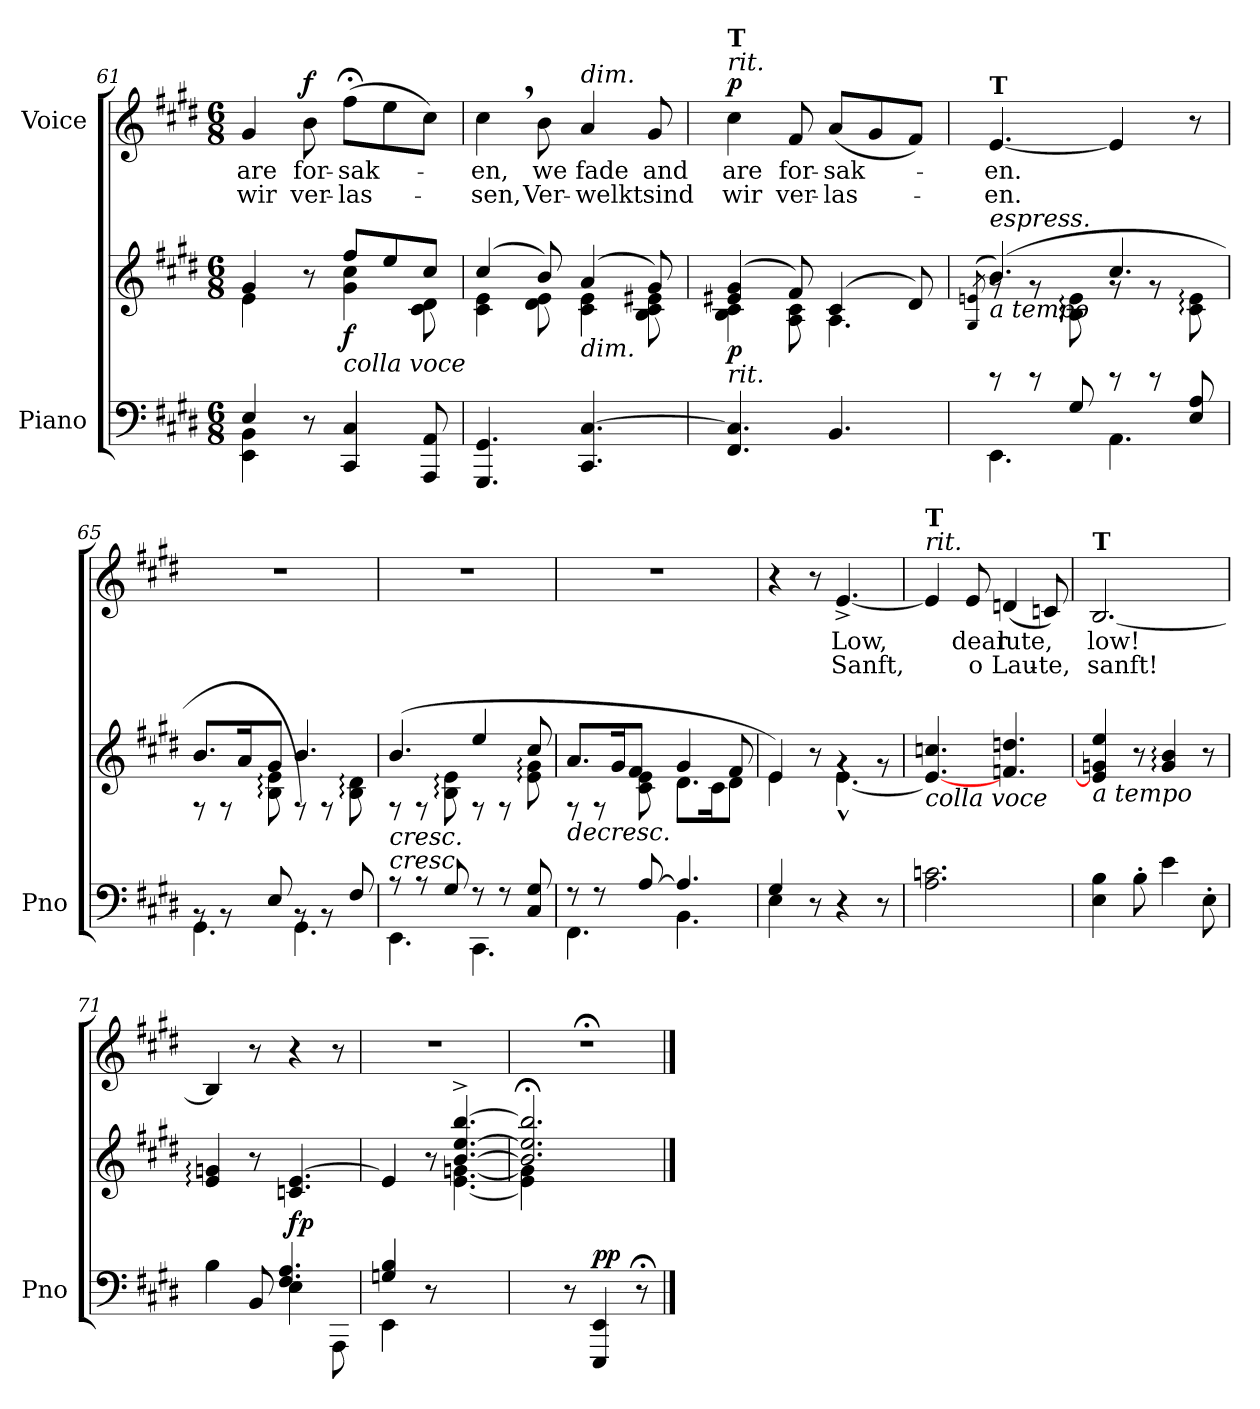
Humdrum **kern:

**kern	**kern	**dynam	**kern	**text	**text	**dynam
*part2	*part2	*part2	*part1	*part1	*part1	*part1
*staff3	*staff2	*staff2/3	*staff1	*staff1	*staff1	*staff1
*I"Piano	*	*	*I"Voice	*	*	*
*I'Pno	*	*	*	*	*	*
*clefF4	*clefG2	*	*clefG2	*	*	*
*k[f#c#g#d#]	*k[f#c#g#d#]	*	*k[f#c#g#d#]	*	*	*
*M6/8	*M6/8	*	*M6/8	*	*	*
=61	=61	=61	=61	=61	=61	=61
*^	*^	*	*	*	*	*
!	!	!	!	!	!	!LO:LY:b	!LO:LY:b	!
4E/	4EE\ 4BB\	4g#/	4e\	.	4g#/	are	wir	.
!	!	!	!	!	!	!LO:LY:b	!LO:LY:b	!LO:DY:a
8r	8ryy	8r	8ryy	.	8b\	for-	ver-	f
!	!	!LO:TX:b:i:t=colla voce	!	!	!	!	!	!
!	!	!	!	!LO:DY:b	!	!LO:LY:b	!LO:LY:b	!
4CC#/ 4C#/	4.rAyy	8ff#/L	4g#\ 4cc#\	f	(>8ff#;<\L	-sak-	-las-	.
.	.	8ee/	.	.	8ee\	.	.	.
8AAA/ 8AA/	.	8cc#/J	8c#\ 8d#\	.	8cc#\J)	.	.	.
*v	*v	*	*	*	*	*	*	*
!!LO:PB:g=z
=62	=62	=62	=62	=62	=62	=62	=62
!	!	!	!	!	!LO:LY:b	!LO:LY:b	!
4.GGG#/ 4.GG#/	(>4cc#/	4c#\ 4e\	.	4cc#,\	-en,	-sen,	.
!	!	!	!	!	!LO:LY:b	!LO:LY:b	!
.	8b/)	8d#\ 8e\	.	8b\	we	Ver-	.
!	!	!	!	!LO:TX:a:i:t=dim.	!	!	!
!	!LO:TX:b:i:t=dim.	!	!	!	!	!	!
!	!	!	!	!	!LO:LY:b	!LO:LY:b	!
4.CC#/ [4.C#/	(>4a/	4c#\ 4e\	.	4a/	fade	-welkt	.
!	!	!	!	!	!LO:LY:b	!LO:LY:b	!
.	8g#/)	8B\ 8c#\ 8e#X\	.	8g#/	and	sind	.
=63	=63	=63	=63	=63	=63	=63	=63
!	!	!	!	!LO:TX:a:i:t=rit.	!	!	!
!	!	!	!	!LO:TX:a:B:t=T	!	!	!
!	!LO:TX:b:i:t=rit.	!	!	!	!	!	!
!	!	!	!LO:DY:b	!	!LO:LY:b	!LO:LY:b	!LO:DY:a
4.FF#/ 4.C#/]	(>4e#X/ 4g#/	4B\ 4c#\	p	4cc#\	are	wir	p
!	!	!	!	!	!LO:LY:b	!LO:LY:b	!
.	8f#/)	8A\ 8c#\	.	8f#/	for-	ver-	.
!	!	!	!	!	!LO:LY:b	!LO:LY:b	!
4.BB/	(>4c#/	4.A\	.	(<8a/L	-sak-	-las-	.
.	.	.	.	8g#/	.	.	.
.	8d#/)	.	.	8f#/J)	.	.	.
=64	=64	=64	=64	=64	=64	=64	=64
.	(>8qG#/ 8qen/	.	.	.	.	.	.
*^	*	*	*	*	*	*	*
!	!	!	!	!	!LO:TX:a:B:t=T	!	!	!
!	!	!LO:TX:a:i:t=espress.	!	!	!	!	!	!
!	!	!LO:TX:b:i:t=a tempo	!	!	!	!	!	!
!	!	!	!	!	!	!LO:LY:b	!LO:LY:b	!
4.EE\	8re	(>4.b/)	8rg	.	[4.e/	-en.	-en.	.
.	8re	.	8rg	.	.	.	.	.
.	8G#/	.	8B\: 8e\:	.	.	.	.	.
4.AA\	8re	4.cc#/	8rg	.	4e/]	.	.	.
.	8re	.	8rg	.	.	.	.	.
.	8E/ 8A/	.	8c#\: 8e\:	.	8r	.	.	.
!!LO:LB:g=z
=65	=65	=65	=65	=65	=65	=65	=65	=65
8rBB	4.GG#\	8rF	8.b/L	.	2.r	.	.	.
8rBB	.	8rF	.	.	.	.	.	.
.	.	.	16a/K	.	.	.	.	.
8E/	.	8B\: 8e\:	8g#/J	.	.	.	.	.
8rBB	4.GG#\	8rF)	4.b/	.	.	.	.	.
8rBB	.	8rF	.	.	.	.	.	.
8F#/	.	8B\: 8d#\:	.	.	.	.	.	.
=66	=66	=66	=66	=66	=66	=66	=66	=66
!	!	!LO:TX:b:i:t=cresc.	!	!	!	!	!	!
!	!	!	!	!LO:HP:b	!	!	!	!
8r	4.EE\	8rF	(>4.b/	<	2.r	.	.	.
8r	.	8rF	.	.	.	.	.	.
8G#/	.	8B\: 8e\:	.	.	.	.	.	.
8r	4.CC#\	8rF	4ee/	.	.	.	.	.
8r	.	8rF	.	.	.	.	.	.
8C#/ 8G#/	.	8e\: 8g#\:	8cc#/	.	.	.	.	.
=67	=67	=67	=67	=67	=67	=67	=67	=67
!	!	!	!	!LO:HP:b	!	!	!	!
8r	4.FF#\	8rF	8.a/L	>	2.r	.	.	.
8r	.	8rF	.	.	.	.	.	.
.	.	.	16g#/K	.	.	.	.	.
[8A/	.	8c#\ 8e\	8f#/J	[	.	.	.	.
4.A/]	4.BB\	8.d#\L	4g#/	.	.	.	.	.
.	.	16c#\K	.	.	.	.	.	.
.	.	8d#\J	8f#/	.	.	.	.	.
!!LO:LB:g=z
=68	=68	=68	=68	=68	=68	=68	=68	=68
4G#/	4E\	4e/	4e\)	.	4r	.	.	.
8r	8ryy	8r	8ryy	.	8r	.	.	.
!	!	!	!	!	!	!LO:LY:b	!LO:LY:b	!
4r	4ryy	4rg	[4.e^^\	.	[4.e^/	Low,	Sanft,	.
8r	8ryy	8rg	.	.	.	.	.	.
*	*	*v	*v	*	*	*	*	*
=69	=69	=69	=69	=69	=69	=69	=69
!	!	!	!	!LO:TX:a:i:t=rit.	!	!	!
!	!	!	!	!LO:TX:a:B:t=T	!	!	!
!	!	!LO:TX:b:i:t=colla voce	!	!	!	!	!
*v	*v	*	*	*	*	*	*
2.A\ 2.cn\	4.e/_ 4.ccn/	.	4e/]	.	.	.
!	!	!	!	!LO:LY:b	!LO:LY:b	!
.	.	.	8e/	dear	o	.
!	!	!	!	!LO:LY:b	!LO:LY:b	!
.	4.fn/ 4.ddn/	.	(<4dn/	lute,	Lau-	.
!	!	!	!	!	!LO:LY:b	!
.	.	.	8cn/)	.	-te,	.
=70	=70	=70	=70	=70	=70	=70
!	!	!	!LO:TX:a:B:t=T	!	!	!
!	!LO:TX:b:i:t=a tempo	!	!	!	!	!
!	!	!	!	!LO:LY:b	!LO:LY:b	!
4E\ 4B\	4e/] 4gn/ 4ee/	.	[2.B/	low!	sanft!	.
8B'\	8r	.	.	.	.	.
4e\	4g/: 4b/:	.	.	.	.	.
8E'\	8r	.	.	.	.	.
!!LO:LB:g=z
=71	=71	=71	=71	=71	=71	=71
*^	*	*	*	*	*	*
4B\	4.ryy	4e/: 4gn/:	.	4B/]	.	.	.
8BB/	.	8r	.	8r	.	.	.
!	!	!	!LO:DY:b	!	!	!	!
4E\	4.F#/ 4.A/	4.cn/ [4.e/	fp	4r	.	.	.
8AAA\	.	.	.	8r	.	.	.
=72	=72	=72	=72	=72	=72	=72	=72
*	*	*^	*	*	*	*	*
4EE\	4Gn/ 4B/	4e/]	4.ryy	.	2.r	.	.	.
8r	8ryy	8r	.	.	.	.	.	.
4.ryy	4.ryy	[4.b/^ [4.ee/^ [4.bb/^	[4.e\ [4.gn\	.	.	.	.	.
*v	*v	*	*	*	*	*	*	*
*	*v	*v	*	*	*	*	*
.	.	]	.	.	.	.
=73	=73	=73	=73	=73	=73	=73
*	*^	*	*	*	*	*
4ryy	2.b/];< 2.ee/];< 2.bb/];<	4e\] 4g\]	.	2.r;<	.	.	.
8r	.	2ryy	.	.	.	.	.
!	!	!	!LO:DY:a=2	!	!	!	!
4EEE/ 4EE/	.	.	pp	.	.	.	.
8r;<	.	.	.	.	.	.	.
*	*v	*v	*	*	*	*	*
==	==	==	==	==	==	==
*-	*-	*-	*-	*-	*-	*-
